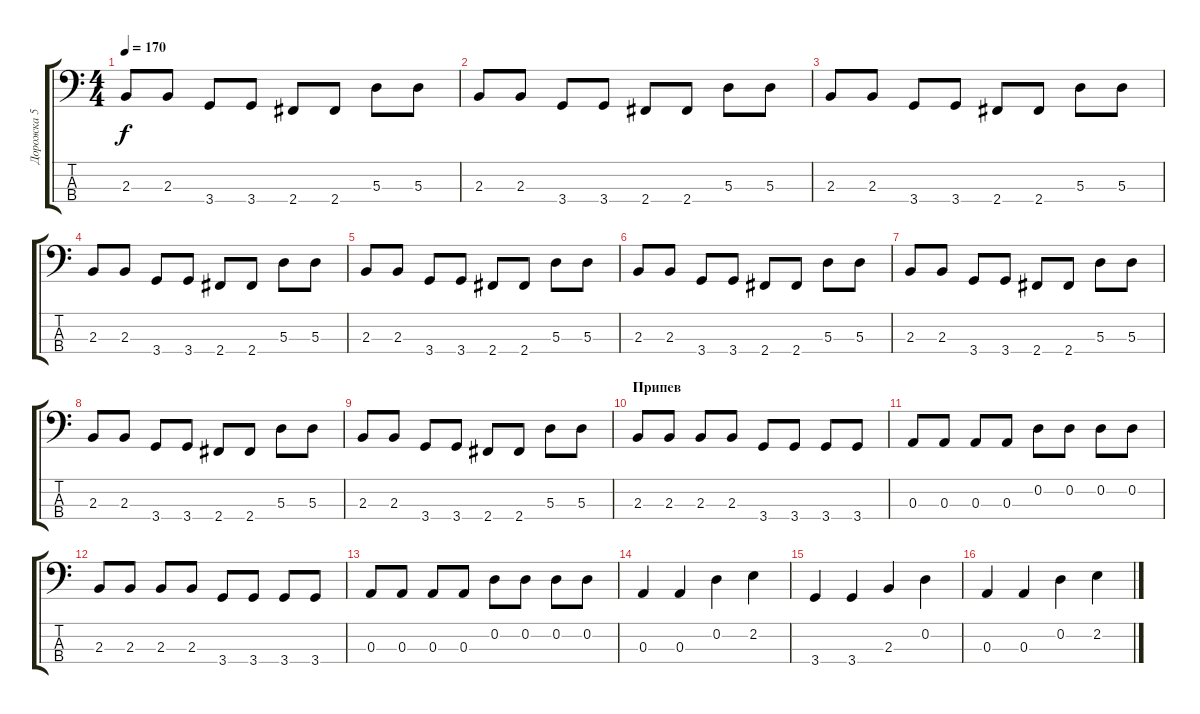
\track ("Дорожка 5" "Дорожка 5") {instrument electricbasspick}
\staff {score tabs}
\tuning (G2 D2 A1 E1) {hide}
\ts (4 4)
\tempo 170
\clef f4
\ks c
2.3.8{dy f} 2.3.8 3.4.8 3.4.8 2.4.8 2.4.8 5.3.8 5.3.8 |
2.3.8 2.3.8 3.4.8 3.4.8 2.4.8 2.4.8 5.3.8 5.3.8 |
2.3.8 2.3.8 3.4.8 3.4.8 2.4.8 2.4.8 5.3.8 5.3.8 |
2.3.8 2.3.8 3.4.8 3.4.8 2.4.8 2.4.8 5.3.8 5.3.8 |
2.3.8 2.3.8 3.4.8 3.4.8 2.4.8 2.4.8 5.3.8 5.3.8 |
2.3.8 2.3.8 3.4.8 3.4.8 2.4.8 2.4.8 5.3.8 5.3.8 |
2.3.8 2.3.8 3.4.8 3.4.8 2.4.8 2.4.8 5.3.8 5.3.8 |
2.3.8 2.3.8 3.4.8 3.4.8 2.4.8 2.4.8 5.3.8 5.3.8 |
2.3.8 2.3.8 3.4.8 3.4.8 2.4.8 2.4.8 5.3.8 5.3.8 |
\section ("" "Припев")
2.3.8 2.3.8 2.3.8 2.3.8 3.4.8 3.4.8 3.4.8 3.4.8 |
0.3.8 0.3.8 0.3.8 0.3.8 0.2.8 0.2.8 0.2.8 0.2.8 |
2.3.8 2.3.8 2.3.8 2.3.8 3.4.8 3.4.8 3.4.8 3.4.8 |
0.3.8 0.3.8 0.3.8 0.3.8 0.2.8 0.2.8 0.2.8 0.2.8 |
0.3.4 0.3.4 0.2.4 2.2.4 |
3.4.4 3.4.4 2.3.4 0.2.4 |
0.3.4 0.3.4 0.2.4 2.2.4
